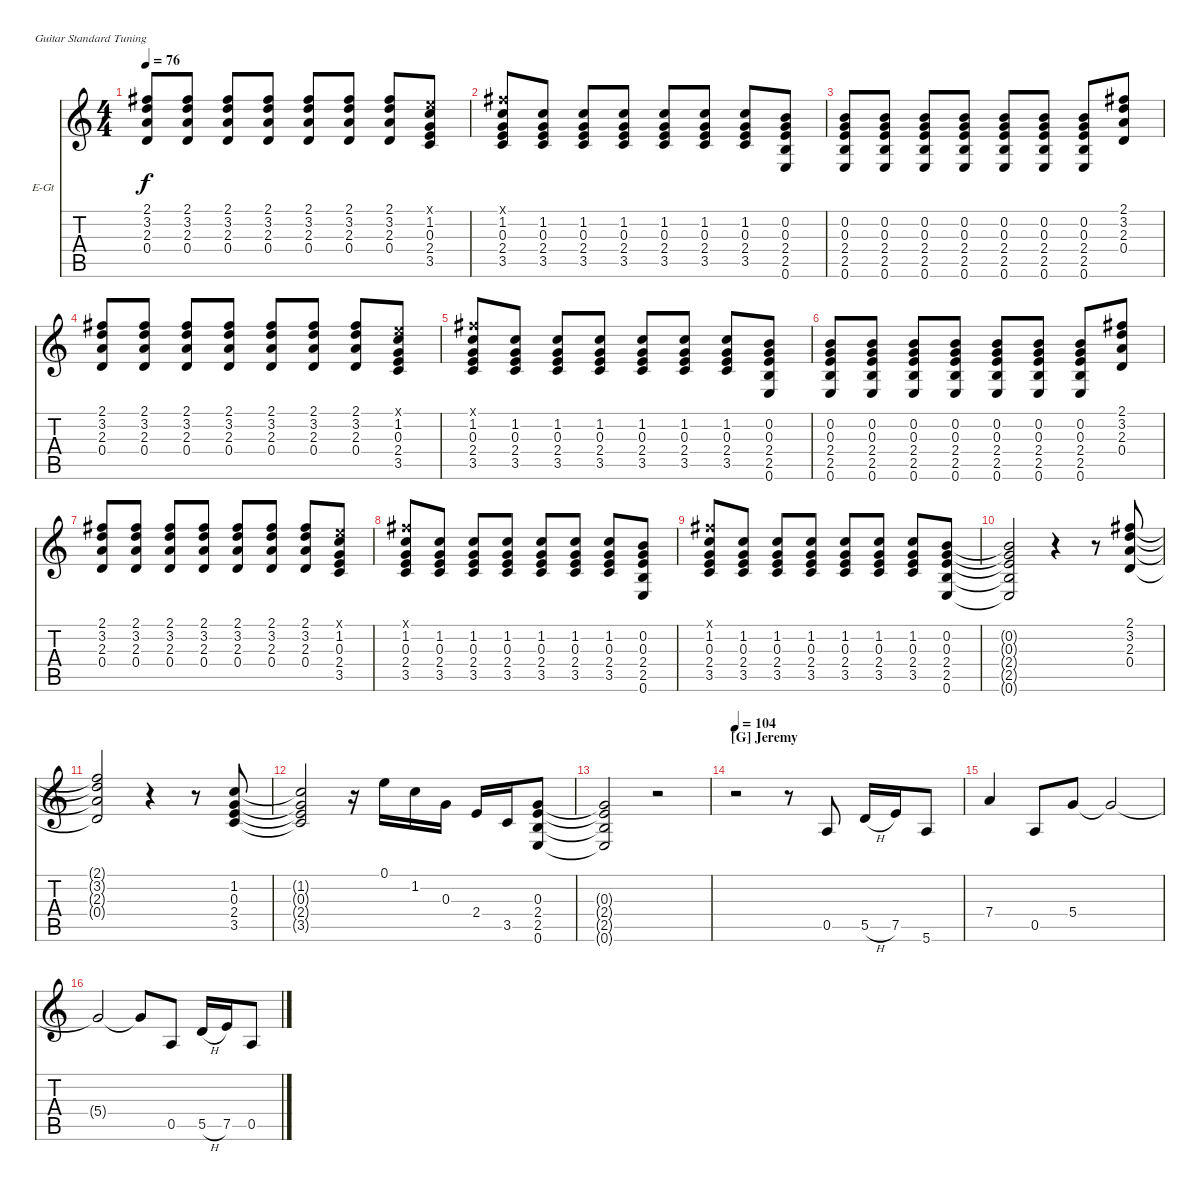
\defaultSystemsLayout 4
\bracketExtendMode nobrackets
\firstSystemTrackNameOrientation horizontal
\otherSystemsTrackNameOrientation horizontal
\track ("Stone Gossard (Clean)" "E-Gt") {instrument electricguitarclean}
\staff {score tabs}
\tuning (E4 B3 G3 D3 A2 E2)
\ts (4 4)
\tempo 76
\clef g2
\ks c
(2.1 3.2 2.3 0.4).8{dy f} (2.1 3.2 2.3 0.4).8 (2.1 3.2 2.3 0.4).8 (2.1 3.2 2.3 0.4).8 (2.1 3.2 2.3 0.4).8 (2.1 3.2 2.3 0.4).8 (2.1 3.2 2.3 0.4).8 (0.1{x} 1.2 0.3 2.4 3.5).8 |
(2.1{x} 1.2 0.3 2.4 3.5).8 (1.2 0.3 2.4 3.5).8 (1.2 0.3 2.4 3.5).8 (1.2 0.3 2.4 3.5).8 (1.2 0.3 2.4 3.5).8 (1.2 0.3 2.4 3.5).8 (1.2 0.3 2.4 3.5).8 (0.2 0.3 2.4 2.5 0.6).8 |
(0.2 0.3 2.4 2.5 0.6).8 (0.2 0.3 2.4 2.5 0.6).8 (0.2 0.3 2.4 2.5 0.6).8 (0.2 0.3 2.4 2.5 0.6).8 (0.2 0.3 2.4 2.5 0.6).8 (0.2 0.3 2.4 2.5 0.6).8 (0.2 0.3 2.4 2.5 0.6).8 (2.1 3.2 2.3 0.4).8 |
(2.1 3.2 2.3 0.4).8 (2.1 3.2 2.3 0.4).8 (2.1 3.2 2.3 0.4).8 (2.1 3.2 2.3 0.4).8 (2.1 3.2 2.3 0.4).8 (2.1 3.2 2.3 0.4).8 (2.1 3.2 2.3 0.4).8 (0.1{x} 1.2 0.3 2.4 3.5).8 |
(2.1{x} 1.2 0.3 2.4 3.5).8 (1.2 0.3 2.4 3.5).8 (1.2 0.3 2.4 3.5).8 (1.2 0.3 2.4 3.5).8 (1.2 0.3 2.4 3.5).8 (1.2 0.3 2.4 3.5).8 (1.2 0.3 2.4 3.5).8 (0.2 0.3 2.4 2.5 0.6).8 |
(0.2 0.3 2.4 2.5 0.6).8 (0.2 0.3 2.4 2.5 0.6).8 (0.2 0.3 2.4 2.5 0.6).8 (0.2 0.3 2.4 2.5 0.6).8 (0.2 0.3 2.4 2.5 0.6).8 (0.2 0.3 2.4 2.5 0.6).8 (0.2 0.3 2.4 2.5 0.6).8 (2.1 3.2 2.3 0.4).8 |
(2.1 3.2 2.3 0.4).8 (2.1 3.2 2.3 0.4).8 (2.1 3.2 2.3 0.4).8 (2.1 3.2 2.3 0.4).8 (2.1 3.2 2.3 0.4).8 (2.1 3.2 2.3 0.4).8 (2.1 3.2 2.3 0.4).8 (0.1{x} 1.2 0.3 2.4 3.5).8 |
(2.1{x} 1.2 0.3 2.4 3.5).8 (1.2 0.3 2.4 3.5).8 (1.2 0.3 2.4 3.5).8 (1.2 0.3 2.4 3.5).8 (1.2 0.3 2.4 3.5).8 (1.2 0.3 2.4 3.5).8 (1.2 0.3 2.4 3.5).8 (0.2 0.3 2.4 2.5 0.6).8 |
(2.1{x} 1.2 0.3 2.4 3.5).8 (1.2 0.3 2.4 3.5).8 (1.2 0.3 2.4 3.5).8 (1.2 0.3 2.4 3.5).8 (1.2 0.3 2.4 3.5).8 (1.2 0.3 2.4 3.5).8 (1.2 0.3 2.4 3.5).8 (0.2 0.3 2.4 2.5 0.6).8 |
(0.2{t} 0.3{t} 2.4{t} 2.5{t} 0.6{t}).2 r.4 r.8 (2.1 3.2 2.3 0.4).8 |
(2.1{t} 3.2{t} 2.3{t} 0.4{t}).2 r.4 r.8 (1.2 0.3 2.4 3.5).8 |
(1.2{t} 0.3{t} 2.4{t} 3.5{t}).2 r.16 0.1.16 1.2.16 0.3.16 2.4.16 3.5.16 (0.3 2.4 2.5 0.6).8 |
(0.3{t} 2.4{t} 2.5{t} 0.6{t}).2 r.2 |
\section ("G" "Jeremy")
\tempo 104
r.2 r.8 0.5.8 5.5{h}.16 7.5.16 5.6.8 |
7.4.4 0.5.8 5.4.8 5.4{t}.2 |
5.4{t}.2 5.4{t}.8 0.5.8 5.5{h}.16 7.5.16 0.5.8
